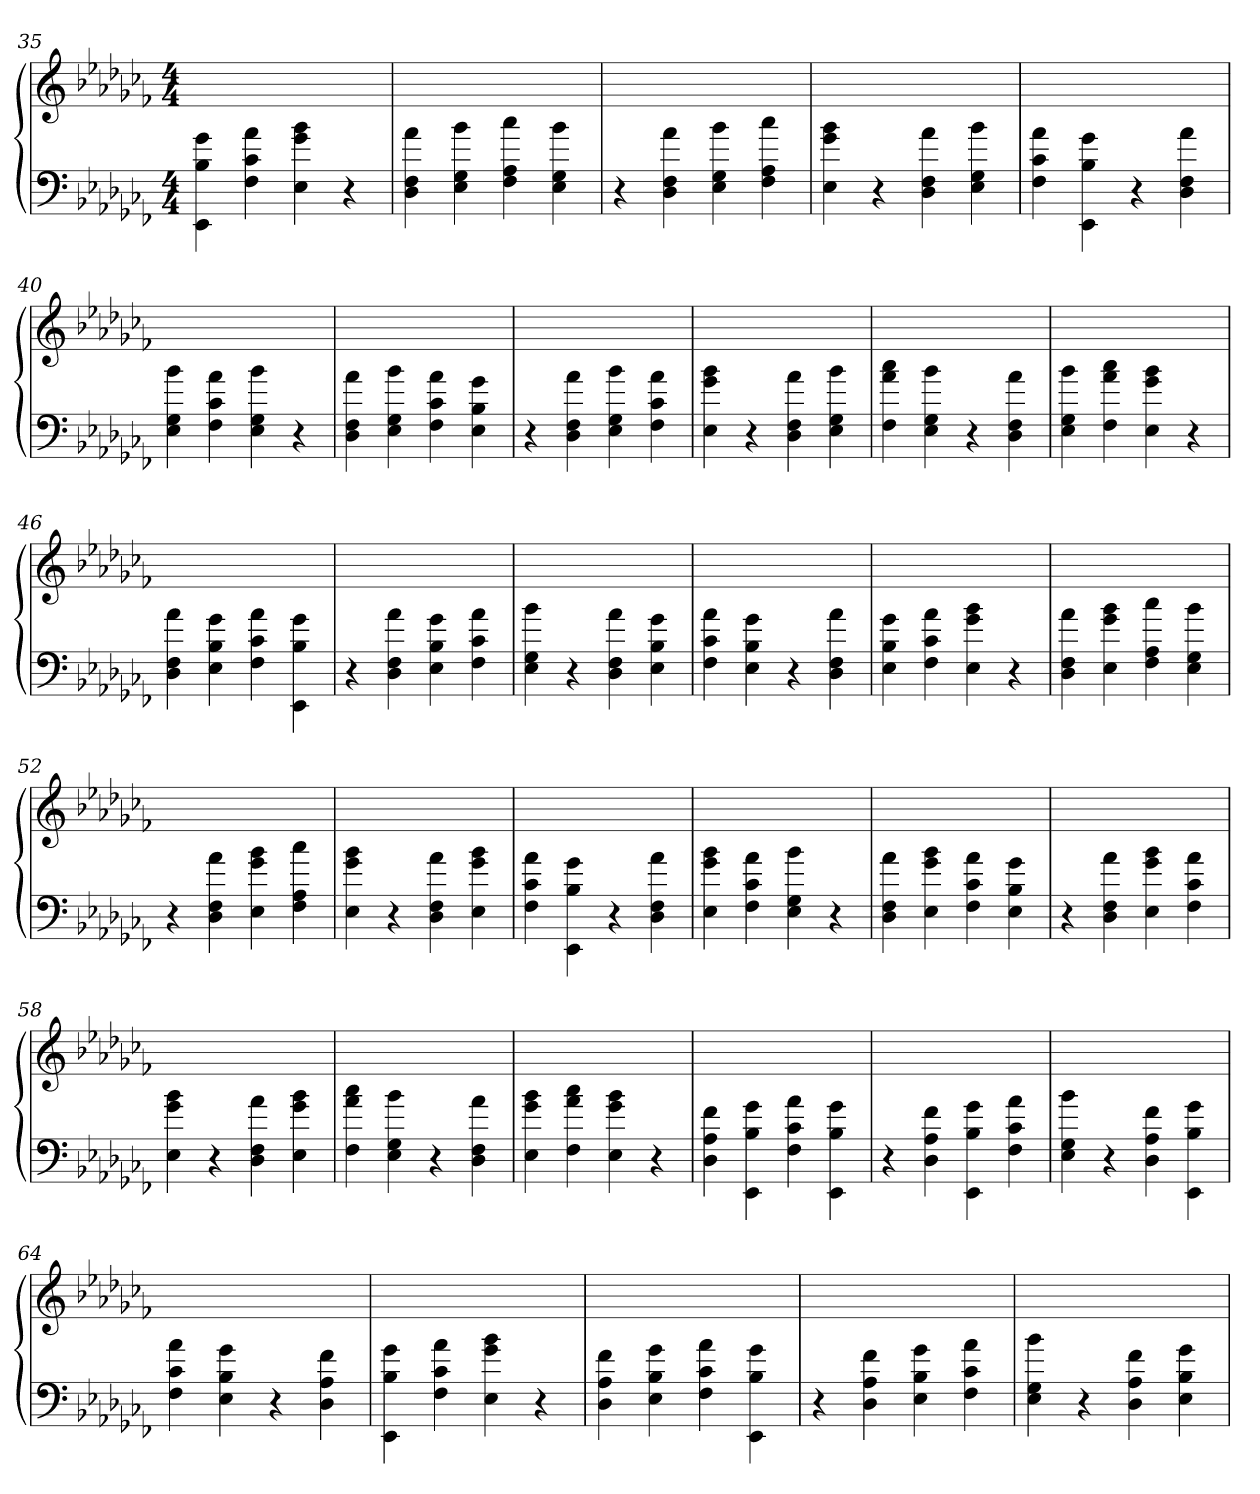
**kern	**kern
*part2	*part1
*staff2	*staff1
*clefF4	*clefG2
*k[b-e-a-d-g-c-f-]	*k[b-e-a-d-g-c-f-]
*C-:	*C-:
*M4/4	*M4/4
=35	=35
4EE- 4B- 4g-	1ryy
4F- 4c- 4a-	.
4E- 4g- 4b-	.
4r	.
=36	=36
4D- 4F- 4a-	1ryy
4E- 4G- 4b-	.
4F- 4A- 4cc-	.
4E- 4G- 4b-	.
=37	=37
4r	1ryy
4D- 4F- 4a-	.
4E- 4G- 4b-	.
4F- 4A- 4cc-	.
=38	=38
4E- 4g- 4b-	1ryy
4r	.
4D- 4F- 4a-	.
4E- 4G- 4b-	.
=39	=39
4F- 4c- 4a-	1ryy
4EE- 4B- 4g-	.
4r	.
4D- 4F- 4a-	.
=40	=40
4E- 4G- 4b-	1ryy
4F- 4c- 4a-	.
4E- 4G- 4b-	.
4r	.
=41	=41
4D- 4F- 4a-	1ryy
4E- 4G- 4b-	.
4F- 4c- 4a-	.
4E- 4B- 4g-	.
=42	=42
4r	1ryy
4D- 4F- 4a-	.
4E- 4G- 4b-	.
4F- 4c- 4a-	.
=43	=43
4E- 4g- 4b-	1ryy
4r	.
4D- 4F- 4a-	.
4E- 4G- 4b-	.
=44	=44
4F- 4a- 4cc-	1ryy
4E- 4G- 4b-	.
4r	.
4D- 4F- 4a-	.
=45	=45
4E- 4G- 4b-	1ryy
4F- 4a- 4cc-	.
4E- 4g- 4b-	.
4r	.
=46	=46
4D- 4F- 4a-	1ryy
4E- 4B- 4g-	.
4F- 4c- 4a-	.
4EE- 4B- 4g-	.
=47	=47
4r	1ryy
4D- 4F- 4a-	.
4E- 4B- 4g-	.
4F- 4c- 4a-	.
=48	=48
4E- 4G- 4b-	1ryy
4r	.
4D- 4F- 4a-	.
4E- 4B- 4g-	.
=49	=49
4F- 4c- 4a-	1ryy
4E- 4B- 4g-	.
4r	.
4D- 4F- 4a-	.
=50	=50
4E- 4B- 4g-	1ryy
4F- 4c- 4a-	.
4E- 4g- 4b-	.
4r	.
=51	=51
4D- 4F- 4a-	1ryy
4E- 4g- 4b-	.
4F- 4A- 4cc-	.
4E- 4G- 4b-	.
=52	=52
4r	1ryy
4D- 4F- 4a-	.
4E- 4g- 4b-	.
4F- 4A- 4cc-	.
=53	=53
4E- 4g- 4b-	1ryy
4r	.
4D- 4F- 4a-	.
4E- 4g- 4b-	.
=54	=54
4F- 4c- 4a-	1ryy
4EE- 4B- 4g-	.
4r	.
4D- 4F- 4a-	.
=55	=55
4E- 4g- 4b-	1ryy
4F- 4c- 4a-	.
4E- 4G- 4b-	.
4r	.
=56	=56
4D- 4F- 4a-	1ryy
4E- 4g- 4b-	.
4F- 4c- 4a-	.
4E- 4B- 4g-	.
=57	=57
4r	1ryy
4D- 4F- 4a-	.
4E- 4g- 4b-	.
4F- 4c- 4a-	.
=58	=58
4E- 4g- 4b-	1ryy
4r	.
4D- 4F- 4a-	.
4E- 4g- 4b-	.
=59	=59
4F- 4a- 4cc-	1ryy
4E- 4G- 4b-	.
4r	.
4D- 4F- 4a-	.
=60	=60
4E- 4g- 4b-	1ryy
4F- 4a- 4cc-	.
4E- 4g- 4b-	.
4r	.
=61	=61
4D- 4A- 4f-	1ryy
4EE- 4B- 4g-	.
4F- 4c- 4a-	.
4EE- 4B- 4g-	.
=62	=62
4r	1ryy
4D- 4A- 4f-	.
4EE- 4B- 4g-	.
4F- 4c- 4a-	.
=63	=63
4E- 4G- 4b-	1ryy
4r	.
4D- 4A- 4f-	.
4EE- 4B- 4g-	.
=64	=64
4F- 4c- 4a-	1ryy
4E- 4B- 4g-	.
4r	.
4D- 4A- 4f-	.
=65	=65
4EE- 4B- 4g-	1ryy
4F- 4c- 4a-	.
4E- 4g- 4b-	.
4r	.
=66	=66
4D- 4A- 4f-	1ryy
4E- 4B- 4g-	.
4F- 4c- 4a-	.
4EE- 4B- 4g-	.
=67	=67
4r	1ryy
4D- 4A- 4f-	.
4E- 4B- 4g-	.
4F- 4c- 4a-	.
=68	=68
4E- 4G- 4b-	1ryy
4r	.
4D- 4A- 4f-	.
4E- 4B- 4g-	.
=	=
*-	*-
